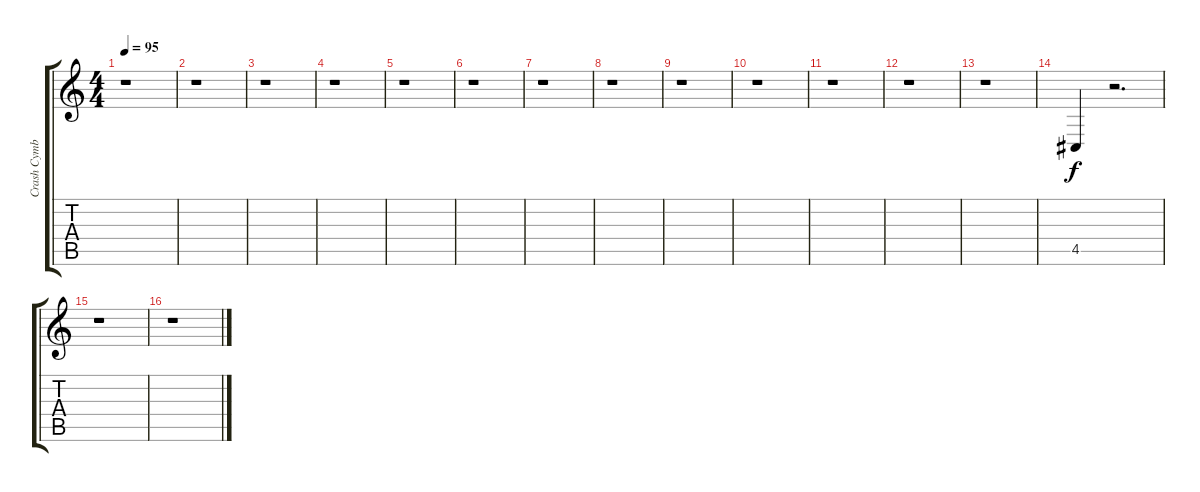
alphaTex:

\track ("Crash Cymbal" "Crash Cymb") {instrument applause}
\staff {score tabs}
\tuning (E4 B3 G3 D3 A2 E2) {hide}
\ts (4 4)
\tempo 95
\clef g2
\ks c
r.1{dy f} |
r.1 |
r.1 |
r.1 |
r.1 |
r.1 |
r.1 |
r.1 |
r.1 |
r.1 |
r.1 |
r.1 |
r.1 |
4.5.4 r.2{d} |
r.1 |
r.1
